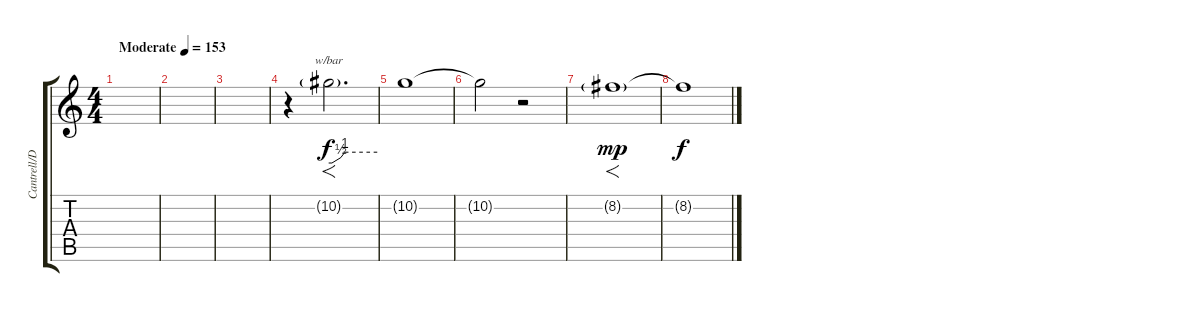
\track ("Cantrell/DuVall - Lead Guitar" "Cantrell/D") {instrument distortionguitar}
\staff {score tabs}
\tuning (Eb4 Bb3 Gb3 Db3 Ab2 Db2) {hide}
\ts (4 4)
\tempo (153 "Moderate")
\clef g2
\ks c
|
|
|
r.4 10.2{g}.2{f d tbe (custom default 0 0 4 0 15 2 20 4 60 4)} |
10.2{t}.1{dy f} |
10.2{t}.2 r.2 |
8.2{g}.1{f dy mp} |
8.2{t}.1{dy f}
